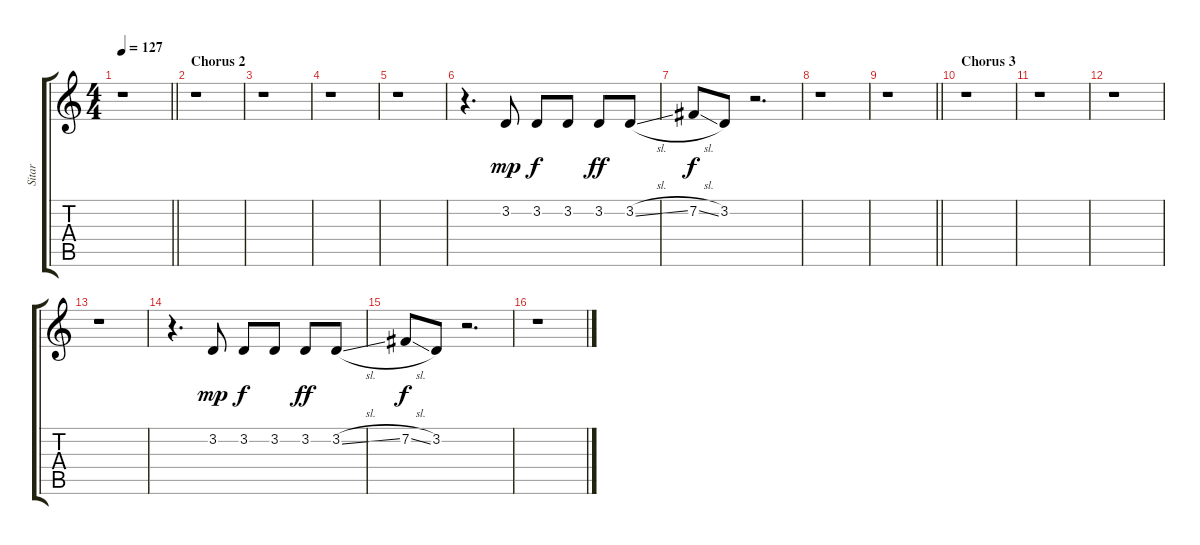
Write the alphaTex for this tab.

\track ("Sitar" "Sitar") {instrument sitar}
\staff {score tabs}
\tuning (E4 B3 G3 D3 A2 E2) {hide}
\ts (4 4)
\tempo 127
\clef g2
\barLineRight lightlight
\ks c
r.1{dy f} |
\section ("" "Chorus 2")
r.1 |
r.1 |
r.1 |
r.1 |
r.4{d} 3.2.8{dy mp} 3.2.8{dy f} 3.2.8 3.2.8{dy ff} 3.2{sl}.8 |
7.2{sl}.8{dy f} 3.2.8 r.2{d} |
r.1 |
\barLineRight lightlight
r.1 |
\section ("" "Chorus 3")
r.1 |
r.1 |
r.1 |
r.1 |
r.4{d} 3.2.8{dy mp} 3.2.8{dy f} 3.2.8 3.2.8{dy ff} 3.2{sl}.8 |
7.2{sl}.8{dy f} 3.2.8 r.2{d} |
r.1
